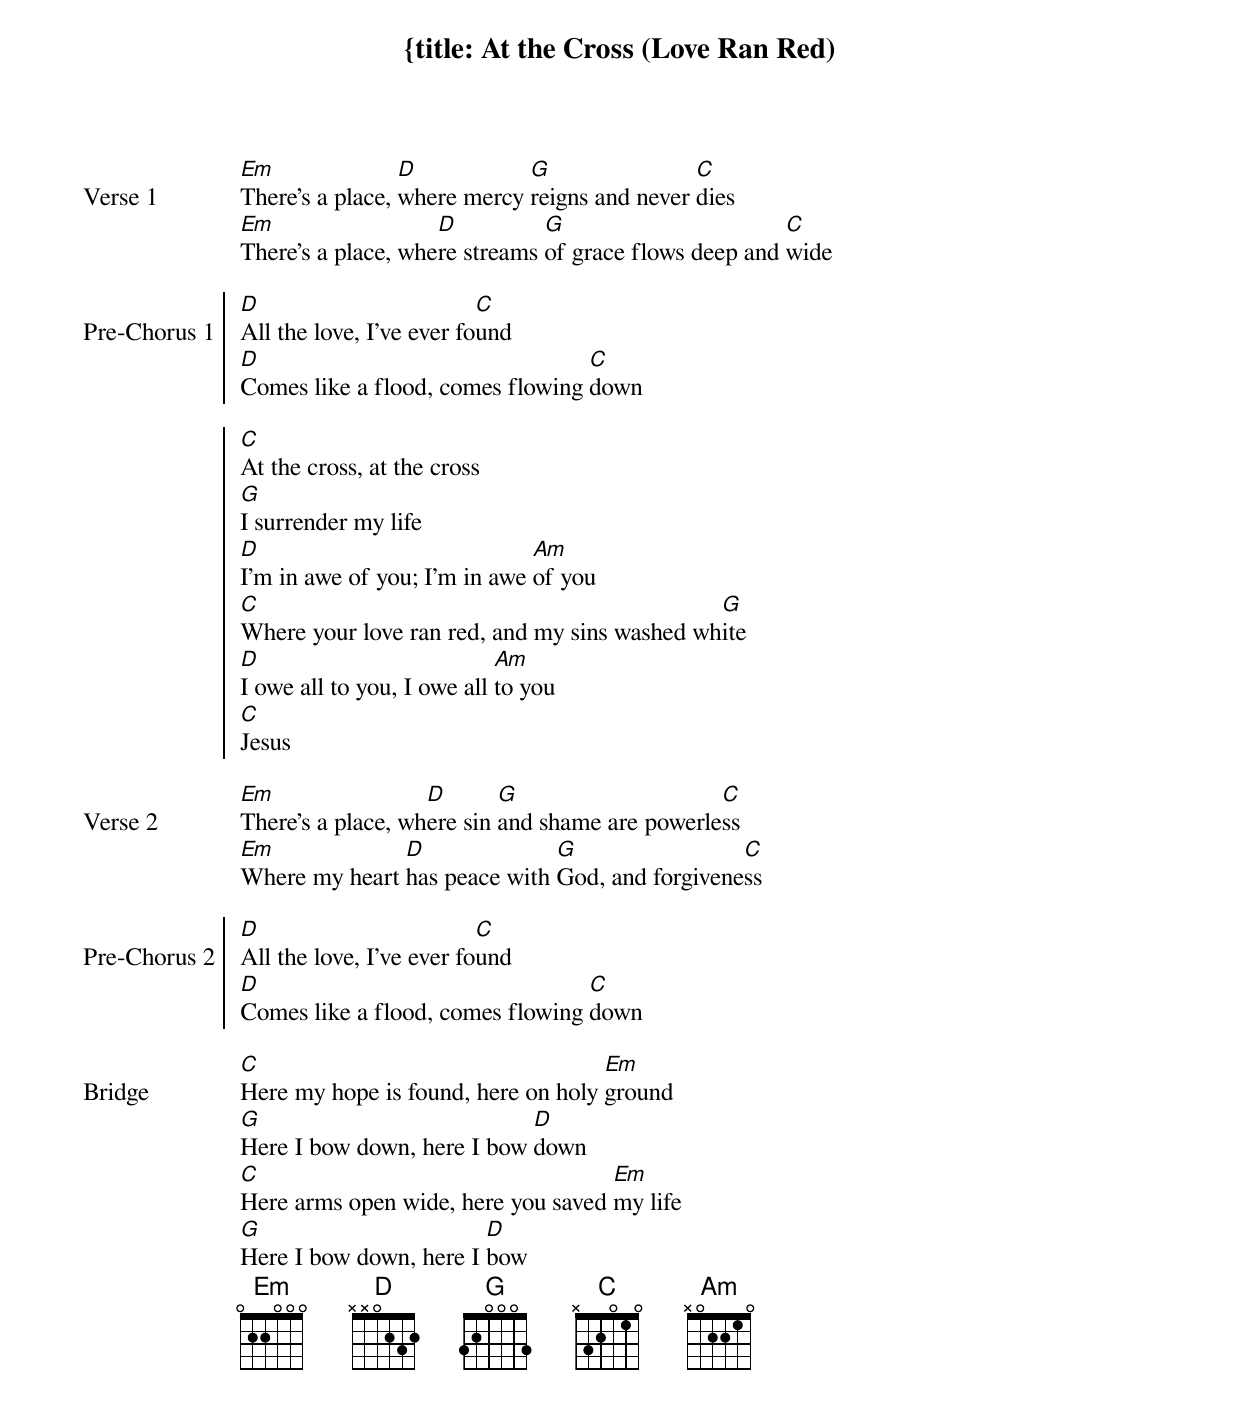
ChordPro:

{title: At the Cross (Love Ran Red)
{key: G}
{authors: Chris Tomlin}
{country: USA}
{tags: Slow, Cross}
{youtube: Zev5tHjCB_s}

{sov Verse 1}
[Em]There's a place, [D]where mercy [G]reigns and never [C]dies
[Em]There's a place, whe[D]re streams [G]of grace flows deep and [C]wide

{eov}
{soc Pre-Chorus 1}
[D]All the love, I've ever fo[C]und
[D]Comes like a flood, comes flowing [C]down

{eoc}
{soc}
[C]At the cross, at the cross
[G]I surrender my life
[D]I'm in awe of you; I'm in awe [Am]of you
[C]Where your love ran red, and my sins washed wh[G]ite
[D]I owe all to you, I owe all [Am]to you
[C]Jesus

{eoc}
{sov Verse 2}
[Em]There's a place, wh[D]ere sin [G]and shame are powerle[C]ss
[Em]Where my heart [D]has peace with [G]God, and forgivene[C]ss

{eov}
{soc Pre-Chorus 2}
[D]All the love, I've ever fo[C]und
[D]Comes like a flood, comes flowing [C]down

{eoc}
{sob Bridge}
[C]Here my hope is found, here on holy [Em]ground
[G]Here I bow down, here I bow [D]down
[C]Here arms open wide, here you saved [Em]my life
[G]Here I bow down, here I [D]bow
{eob}
